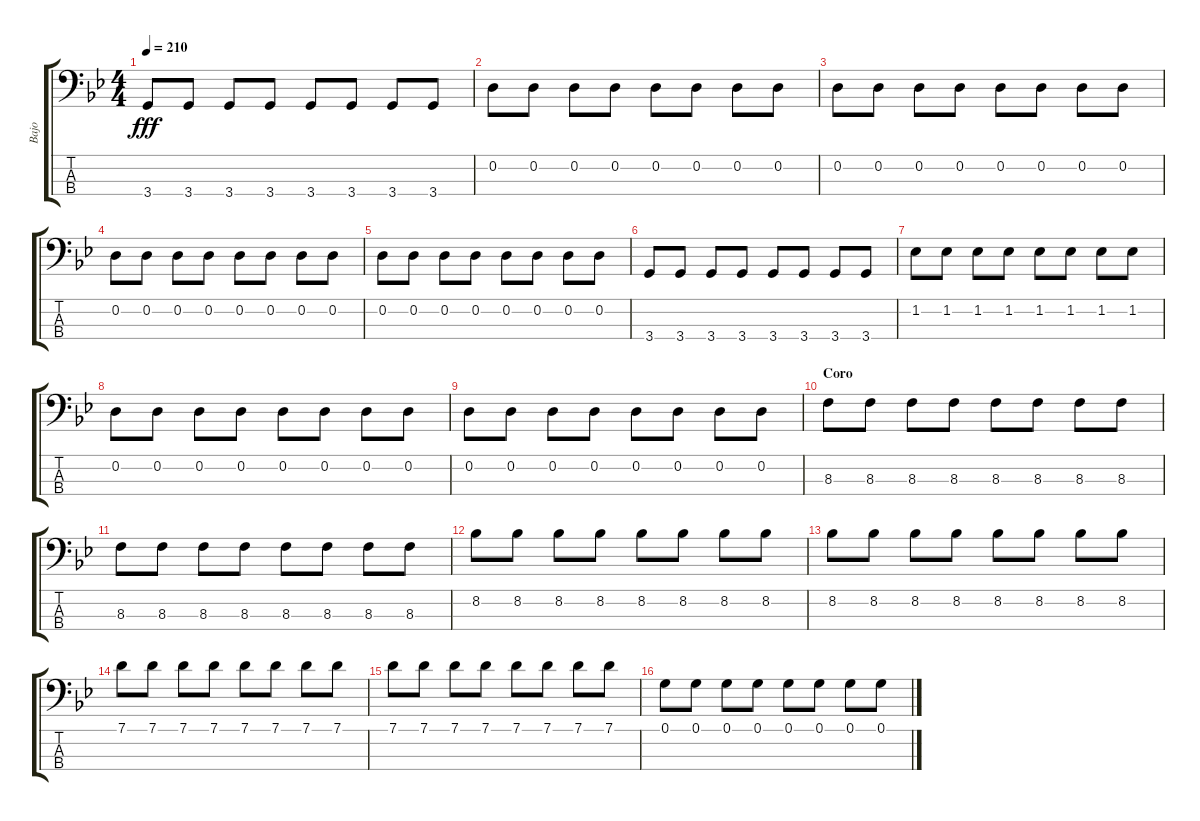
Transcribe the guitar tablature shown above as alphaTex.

\track ("Bajo" "Bajo") {instrument electricbassfinger}
\staff {score tabs}
\tuning (G2 D2 A1 E1) {hide}
\ts (4 4)
\tempo 210
\clef f4
\ks gminor
3.4.8{dy fff} 3.4.8 3.4.8 3.4.8 3.4.8 3.4.8 3.4.8 3.4.8 |
0.2.8 0.2.8 0.2.8 0.2.8 0.2.8 0.2.8 0.2.8 0.2.8 |
0.2.8 0.2.8 0.2.8 0.2.8 0.2.8 0.2.8 0.2.8 0.2.8 |
0.2.8 0.2.8 0.2.8 0.2.8 0.2.8 0.2.8 0.2.8 0.2.8 |
0.2.8 0.2.8 0.2.8 0.2.8 0.2.8 0.2.8 0.2.8 0.2.8 |
3.4.8 3.4.8 3.4.8 3.4.8 3.4.8 3.4.8 3.4.8 3.4.8 |
1.2.8 1.2.8 1.2.8 1.2.8 1.2.8 1.2.8 1.2.8 1.2.8 |
0.2.8 0.2.8 0.2.8 0.2.8 0.2.8 0.2.8 0.2.8 0.2.8 |
0.2.8 0.2.8 0.2.8 0.2.8 0.2.8 0.2.8 0.2.8 0.2.8 |
\section ("" "Coro")
8.3.8 8.3.8 8.3.8 8.3.8 8.3.8 8.3.8 8.3.8 8.3.8 |
8.3.8 8.3.8 8.3.8 8.3.8 8.3.8 8.3.8 8.3.8 8.3.8 |
8.2.8 8.2.8 8.2.8 8.2.8 8.2.8 8.2.8 8.2.8 8.2.8 |
8.2.8 8.2.8 8.2.8 8.2.8 8.2.8 8.2.8 8.2.8 8.2.8 |
7.1.8 7.1.8 7.1.8 7.1.8 7.1.8 7.1.8 7.1.8 7.1.8 |
7.1.8 7.1.8 7.1.8 7.1.8 7.1.8 7.1.8 7.1.8 7.1.8 |
0.1.8 0.1.8 0.1.8 0.1.8 0.1.8 0.1.8 0.1.8 0.1.8
